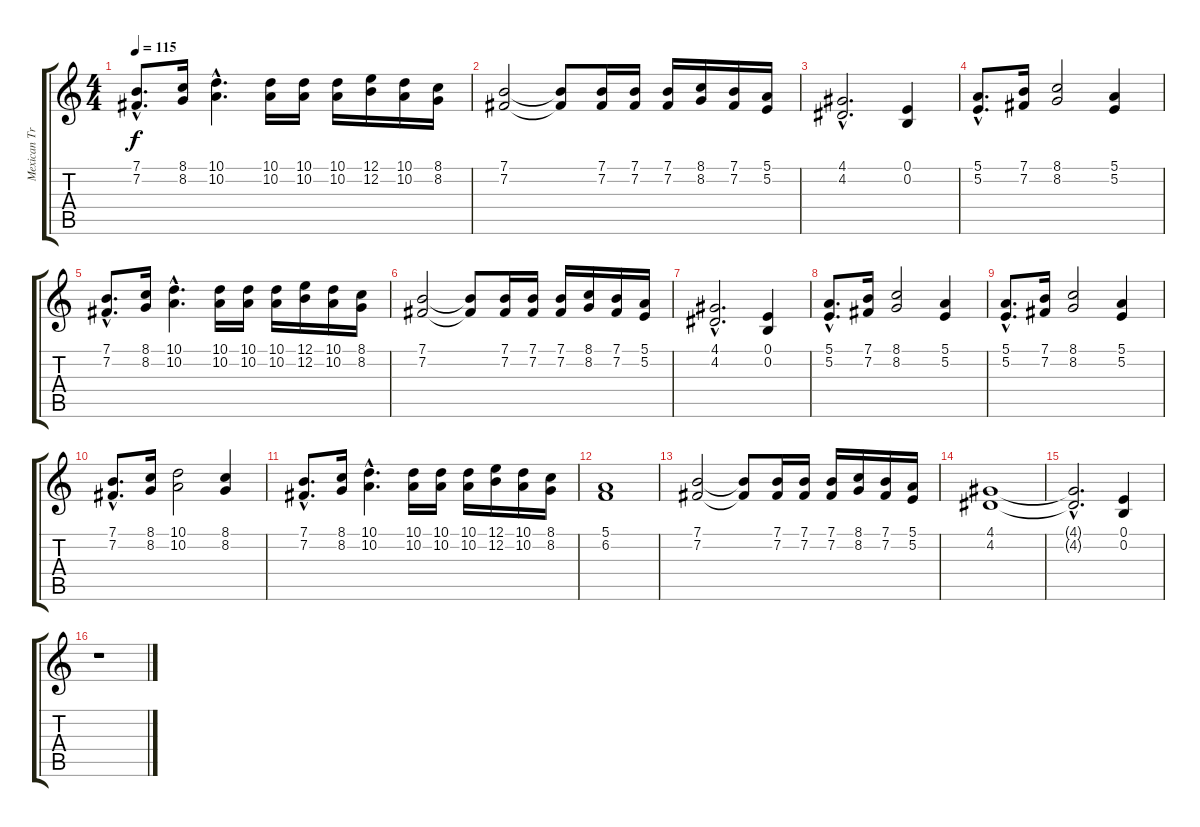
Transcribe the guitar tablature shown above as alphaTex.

\track ("Mexican Trumpet" "Mexican Tr") {instrument trumpet}
\staff {score tabs}
\tuning (E4 B3 G3 D3 A2 E2) {hide}
\ts (4 4)
\tempo 115
\clef g2
\ks c
(7.1{hac} 7.2{hac}).8{d dy f} (8.1 8.2).16 (10.1{hac} 10.2{hac}).4{d} (10.1 10.2).16 (10.1 10.2).16 (10.1 10.2).16 (12.1 12.2).16 (10.1 10.2).16 (8.1 8.2).16 |
(7.1 7.2).2 (7.1{t} 7.2{t}).8 (7.1 7.2).16 (7.1 7.2).16 (7.1 7.2).16 (8.1 8.2).16 (7.1 7.2).16 (5.1 5.2).16 |
(4.1{hac} 4.2{hac}).2{d} (0.1 0.2).4 |
(5.1{hac} 5.2{hac}).8{d} (7.1 7.2).16 (8.1 8.2).2 (5.1 5.2).4 |
(7.1{hac} 7.2{hac}).8{d} (8.1 8.2).16 (10.1{hac} 10.2{hac}).4{d} (10.1 10.2).16 (10.1 10.2).16 (10.1 10.2).16 (12.1 12.2).16 (10.1 10.2).16 (8.1 8.2).16 |
(7.1 7.2).2 (7.1{t} 7.2{t}).8 (7.1 7.2).16 (7.1 7.2).16 (7.1 7.2).16 (8.1 8.2).16 (7.1 7.2).16 (5.1 5.2).16 |
(4.1{hac} 4.2{hac}).2{d} (0.1 0.2).4 |
(5.1{hac} 5.2{hac}).8{d} (7.1 7.2).16 (8.1 8.2).2 (5.1 5.2).4 |
(5.1{hac} 5.2{hac}).8{d} (7.1 7.2).16 (8.1 8.2).2 (5.1 5.2).4 |
(7.1{hac} 7.2{hac}).8{d} (8.1 8.2).16 (10.1 10.2).2 (8.1 8.2).4 |
(7.1{hac} 7.2{hac}).8{d} (8.1 8.2).16 (10.1{hac} 10.2{hac}).4{d} (10.1 10.2).16 (10.1 10.2).16 (10.1 10.2).16 (12.1 12.2).16 (10.1 10.2).16 (8.1 8.2).16 |
(5.1 6.2).1 |
(7.1 7.2).2 (7.1{t} 7.2{t}).8 (7.1 7.2).16 (7.1 7.2).16 (7.1 7.2).16 (8.1 8.2).16 (7.1 7.2).16 (5.1 5.2).16 |
(4.1 4.2).1 |
(4.1{hac t} 4.2{hac t}).2{d} (0.1 0.2).4 |
r.1
